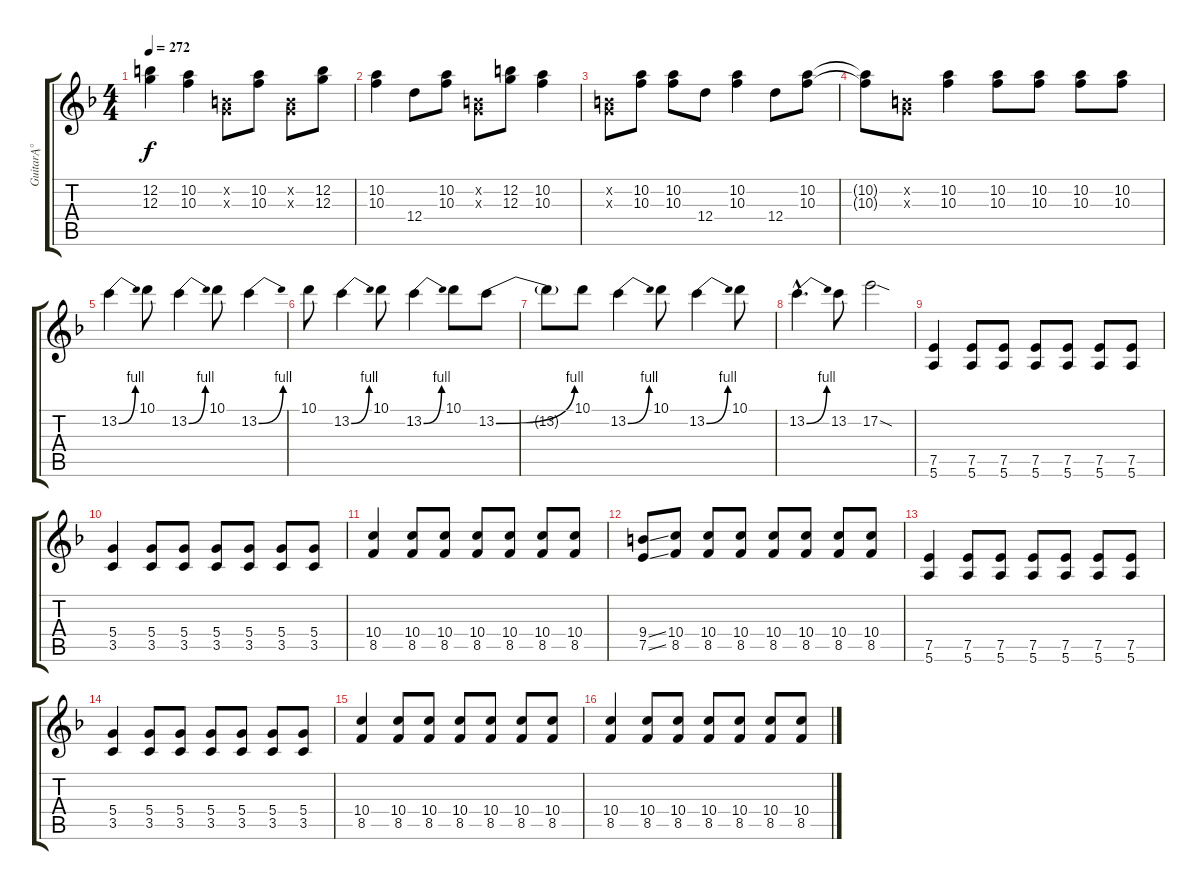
\track ("GuitarĄ°" "GuitarĄ°") {instrument distortionguitar}
\staff {score tabs}
\tuning (E4 B3 G3 D3 A2 E2) {hide}
\ts (4 4)
\tempo 272
\clef g2
\ks f
(12.2 12.3).4{dy f} (10.2 10.3).4 (0.2{x} 0.3{x}).8 (10.2 10.3).8 (0.2{x} 0.3{x}).8 (12.2 12.3).8 |
(10.2 10.3).4 12.4.8 (10.2 10.3).8 (0.2{x} 0.3{x}).8 (12.2 12.3).8 (10.2 10.3).4 |
(0.2{x} 0.3{x}).8 (10.2 10.3).8 (10.2 10.3).8 12.4.8 (10.2 10.3).4 12.4.8 (10.2 10.3).8 |
(10.2{t} 10.3{t}).8 (0.2{x} 0.3{x}).8 (10.2 10.3).4 (10.2 10.3).8 (10.2 10.3).8 (10.2 10.3).8 (10.2 10.3).8 |
13.2{be (bend 0 0 60 4)}.4 10.1.8 13.2{be (bend 0 0 60 4)}.4 10.1.8 13.2{be (bend 0 0 60 4)}.4 |
10.1.8 13.2{be (bend 0 0 60 4)}.4 10.1.8 13.2{be (bend 0 0 60 4)}.4 10.1.8 13.2{be (bend 0 0 60 4)}.8 |
13.2{t}.8 10.1.8 13.2{be (bend 0 0 60 4)}.4 10.1.8 13.2{be (bend 0 0 60 4)}.4 10.1.8 |
13.2{be (bend 0 0 60 4) hac}.4{d} 13.2.8 17.2{sod}.2 |
(7.5 5.6).4{volume 13} (7.5 5.6).8 (7.5 5.6).8 (7.5 5.6).8 (7.5 5.6).8 (7.5 5.6).8 (7.5 5.6).8 |
(5.4 3.5).4 (5.4 3.5).8 (5.4 3.5).8 (5.4 3.5).8 (5.4 3.5).8 (5.4 3.5).8 (5.4 3.5).8 |
(10.4 8.5).4 (10.4 8.5).8 (10.4 8.5).8 (10.4 8.5).8 (10.4 8.5).8 (10.4 8.5).8 (10.4 8.5).8 |
(9.4{ss} 7.5{ss}).8 (10.4 8.5).8 (10.4 8.5).8 (10.4 8.5).8 (10.4 8.5).8 (10.4 8.5).8 (10.4 8.5).8 (10.4 8.5).8 |
(7.5 5.6).4 (7.5 5.6).8 (7.5 5.6).8 (7.5 5.6).8 (7.5 5.6).8 (7.5 5.6).8 (7.5 5.6).8 |
(5.4 3.5).4 (5.4 3.5).8 (5.4 3.5).8 (5.4 3.5).8 (5.4 3.5).8 (5.4 3.5).8 (5.4 3.5).8 |
(10.4 8.5).4 (10.4 8.5).8 (10.4 8.5).8 (10.4 8.5).8 (10.4 8.5).8 (10.4 8.5).8 (10.4 8.5).8 |
(10.4 8.5).4 (10.4 8.5).8 (10.4 8.5).8 (10.4 8.5).8 (10.4 8.5).8 (10.4 8.5).8 (10.4 8.5).8
